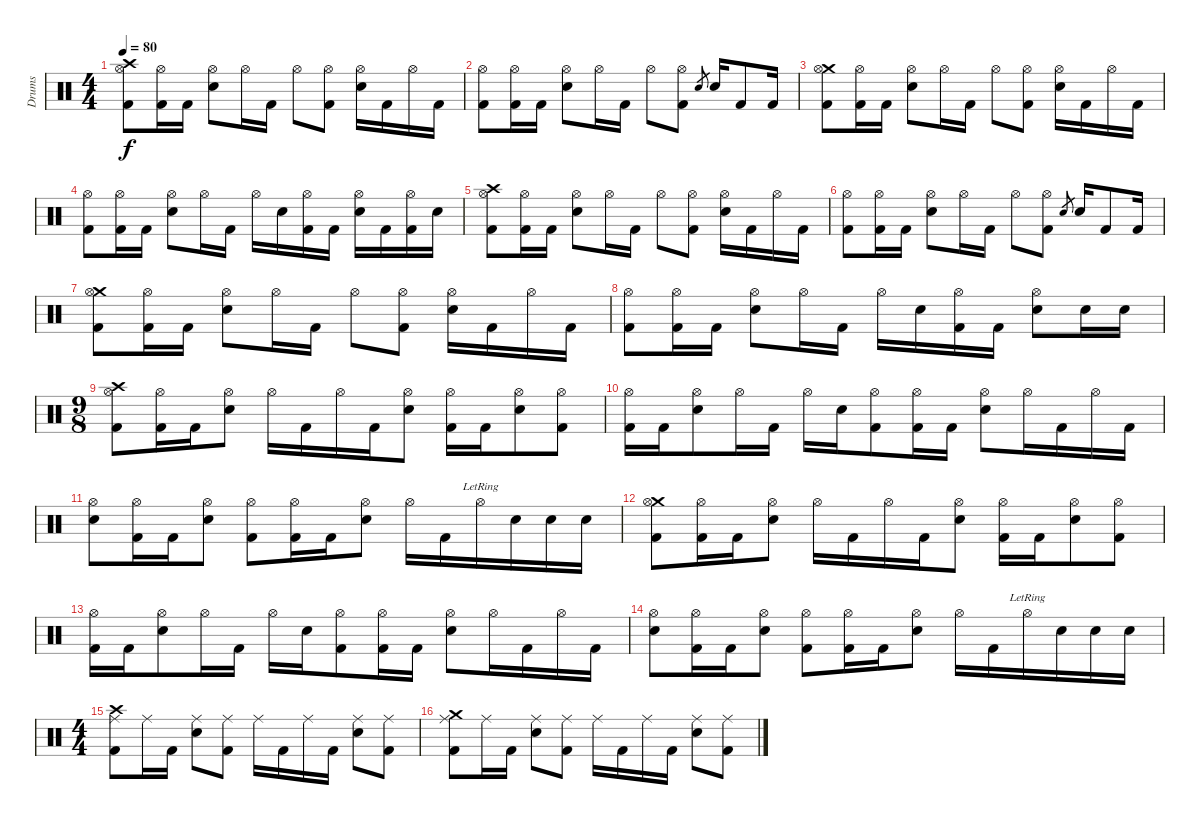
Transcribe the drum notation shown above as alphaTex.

\track ("Drums" "Drums") {instrument percussion}
\staff {score}
\articulation defaults
\ts (4 4)
\tempo 80
\clef neutral
\ks c
("Crash high (hit)" "Hi-Hat (open)" "Kick (hit) 2").8{dy f} ("Hi-Hat (open)" "Kick (hit) 2").16 "Kick (hit) 2".16 ("Hi-Hat (open)" "Electric Snare (hit)").8 "Hi-Hat (open)".16 "Kick (hit) 2".16 "Hi-Hat (open)".8 ("Hi-Hat (open)" "Kick (hit) 2").8 ("Hi-Hat (open)" "Electric Snare (hit)").16 "Kick (hit) 2".16 "Hi-Hat (open)".16 "Kick (hit) 2".16 |
("Hi-Hat (open)" "Kick (hit) 2").8 ("Hi-Hat (open)" "Kick (hit) 2").16 "Kick (hit) 2".16 ("Hi-Hat (open)" "Electric Snare (hit)").8 "Hi-Hat (open)".16 "Kick (hit) 2".16 "Hi-Hat (open)".8 ("Hi-Hat (open)" "Kick (hit) 2").8 "Electric Snare (hit)".8{gr} "Electric Snare (hit)".16 "Kick (hit) 2".8 "Kick (hit) 2".16 |
("Crash medium (hit)" "Hi-Hat (open)" "Kick (hit) 2").8 ("Hi-Hat (open)" "Kick (hit) 2").16 "Kick (hit) 2".16 ("Hi-Hat (open)" "Electric Snare (hit)").8 "Hi-Hat (open)".16 "Kick (hit) 2".16 "Hi-Hat (open)".8 ("Hi-Hat (open)" "Kick (hit) 2").8 ("Hi-Hat (open)" "Electric Snare (hit)").16 "Kick (hit) 2".16 "Hi-Hat (open)".16 "Kick (hit) 2".16 |
("Hi-Hat (open)" "Kick (hit) 2").8 ("Hi-Hat (open)" "Kick (hit) 2").16 "Kick (hit) 2".16 ("Hi-Hat (open)" "Electric Snare (hit)").8 "Hi-Hat (open)".16 "Kick (hit) 2".16 "Hi-Hat (open)".16 "Electric Snare (hit)".16 ("Hi-Hat (open)" "Kick (hit) 2").16 "Kick (hit) 2".16 ("Hi-Hat (open)" "Electric Snare (hit)").16 "Kick (hit) 2".16 ("Hi-Hat (open)" "Kick (hit) 2").16 "Electric Snare (hit)".16 |
("Crash high (hit)" "Hi-Hat (open)" "Kick (hit) 2").8 ("Hi-Hat (open)" "Kick (hit) 2").16 "Kick (hit) 2".16 ("Hi-Hat (open)" "Electric Snare (hit)").8 "Hi-Hat (open)".16 "Kick (hit) 2".16 "Hi-Hat (open)".8 ("Hi-Hat (open)" "Kick (hit) 2").8 ("Hi-Hat (open)" "Electric Snare (hit)").16 "Kick (hit) 2".16 "Hi-Hat (open)".16 "Kick (hit) 2".16 |
("Hi-Hat (open)" "Kick (hit) 2").8 ("Hi-Hat (open)" "Kick (hit) 2").16 "Kick (hit) 2".16 ("Hi-Hat (open)" "Electric Snare (hit)").8 "Hi-Hat (open)".16 "Kick (hit) 2".16 "Hi-Hat (open)".8 ("Hi-Hat (open)" "Kick (hit) 2").8 "Electric Snare (hit)".8{gr} "Electric Snare (hit)".16 "Kick (hit) 2".8 "Kick (hit) 2".16 |
("Crash medium (hit)" "Hi-Hat (open)" "Kick (hit) 2").8 ("Hi-Hat (open)" "Kick (hit) 2").16 "Kick (hit) 2".16 ("Hi-Hat (open)" "Electric Snare (hit)").8 "Hi-Hat (open)".16 "Kick (hit) 2".16 "Hi-Hat (open)".8 ("Hi-Hat (open)" "Kick (hit) 2").8 ("Hi-Hat (open)" "Electric Snare (hit)").16 "Kick (hit) 2".16 "Hi-Hat (open)".16 "Kick (hit) 2".16 |
("Hi-Hat (open)" "Kick (hit) 2").8 ("Hi-Hat (open)" "Kick (hit) 2").16 "Kick (hit) 2".16 ("Hi-Hat (open)" "Electric Snare (hit)").8 "Hi-Hat (open)".16 "Kick (hit) 2".16 "Hi-Hat (open)".16 "Electric Snare (hit)".16 ("Hi-Hat (open)" "Kick (hit) 2").16 "Kick (hit) 2".16 ("Hi-Hat (open)" "Electric Snare (hit)").8 "Electric Snare (hit)".16 "Electric Snare (hit)".16 |
\ts (9 8)
("Crash high (hit)" "Hi-Hat (open)" "Kick (hit) 2").8 ("Hi-Hat (open)" "Kick (hit) 2").16 "Kick (hit) 2".16 ("Hi-Hat (open)" "Electric Snare (hit)").8 "Hi-Hat (open)".16 "Kick (hit) 2".16 "Hi-Hat (open)".16 "Kick (hit) 2".16 ("Hi-Hat (open)" "Electric Snare (hit)").8 ("Hi-Hat (open)" "Kick (hit) 2").16 "Kick (hit) 2".16 ("Hi-Hat (open)" "Electric Snare (hit)").8 ("Hi-Hat (open)" "Kick (hit) 2").8 |
("Hi-Hat (open)" "Kick (hit) 2").16 "Kick (hit) 2".16 ("Hi-Hat (open)" "Electric Snare (hit)").8 "Hi-Hat (open)".16 "Kick (hit) 2".16 "Hi-Hat (open)".16 "Electric Snare (hit)".16 ("Hi-Hat (open)" "Kick (hit) 2").8 ("Hi-Hat (open)" "Kick (hit) 2").16 "Kick (hit) 2".16 ("Hi-Hat (open)" "Electric Snare (hit)").8 "Hi-Hat (open)".16 "Kick (hit) 2".16 "Hi-Hat (open)".16 "Kick (hit) 2".16 |
("Hi-Hat (open)" "Electric Snare (hit)").8 ("Hi-Hat (open)" "Kick (hit) 2").16 "Kick (hit) 2".16 ("Hi-Hat (open)" "Electric Snare (hit)").8 ("Hi-Hat (open)" "Kick (hit) 2").8 ("Hi-Hat (open)" "Kick (hit) 2").16 "Kick (hit) 2".16 ("Hi-Hat (open)" "Electric Snare (hit)").8 "Hi-Hat (open)".16 "Kick (hit) 2".16 "Hi-Hat (open)"{lr}.16 "Electric Snare (hit)".16 "Electric Snare (hit)".16 "Electric Snare (hit)".16 |
("Crash medium (hit)" "Hi-Hat (open)" "Kick (hit) 2").8 ("Hi-Hat (open)" "Kick (hit) 2").16 "Kick (hit) 2".16 ("Hi-Hat (open)" "Electric Snare (hit)").8 "Hi-Hat (open)".16 "Kick (hit) 2".16 "Hi-Hat (open)".16 "Kick (hit) 2".16 ("Hi-Hat (open)" "Electric Snare (hit)").8 ("Hi-Hat (open)" "Kick (hit) 2").16 "Kick (hit) 2".16 ("Hi-Hat (open)" "Electric Snare (hit)").8 ("Hi-Hat (open)" "Kick (hit) 2").8 |
("Hi-Hat (open)" "Kick (hit) 2").16 "Kick (hit) 2".16 ("Hi-Hat (open)" "Electric Snare (hit)").8 "Hi-Hat (open)".16 "Kick (hit) 2".16 "Hi-Hat (open)".16 "Electric Snare (hit)".16 ("Hi-Hat (open)" "Kick (hit) 2").8 ("Hi-Hat (open)" "Kick (hit) 2").16 "Kick (hit) 2".16 ("Hi-Hat (open)" "Electric Snare (hit)").8 "Hi-Hat (open)".16 "Kick (hit) 2".16 "Hi-Hat (open)".16 "Kick (hit) 2".16 |
("Hi-Hat (open)" "Electric Snare (hit)").8 ("Hi-Hat (open)" "Kick (hit) 2").16 "Kick (hit) 2".16 ("Hi-Hat (open)" "Electric Snare (hit)").8 ("Hi-Hat (open)" "Kick (hit) 2").8 ("Hi-Hat (open)" "Kick (hit) 2").16 "Kick (hit) 2".16 ("Hi-Hat (open)" "Electric Snare (hit)").8 "Hi-Hat (open)".16 "Kick (hit) 2".16 "Hi-Hat (open)"{lr}.16 "Electric Snare (hit)".16 "Electric Snare (hit)".16 "Electric Snare (hit)".16 |
\ts (4 4)
("Crash high (hit)" "Ride (middle)" "Kick (hit) 2").8 "Ride (middle)".16 "Kick (hit) 2".16 ("Ride (middle)" "Electric Snare (hit)").8 ("Ride (middle)" "Kick (hit) 2").8 "Ride (middle)".16 "Kick (hit) 2".16 "Ride (middle)".16 "Kick (hit) 2".16 ("Ride (middle)" "Electric Snare (hit)").8 ("Ride (middle)" "Kick (hit) 2").8 |
("Crash medium (hit)" "Ride (middle)" "Kick (hit) 2").8 "Ride (middle)".16 "Kick (hit) 2".16 ("Ride (middle)" "Electric Snare (hit)").8 ("Ride (middle)" "Kick (hit) 2").8 "Ride (middle)".16 "Kick (hit) 2".16 "Ride (middle)".16 "Kick (hit) 2".16 ("Ride (middle)" "Electric Snare (hit)").8 ("Ride (middle)" "Kick (hit) 2").8
